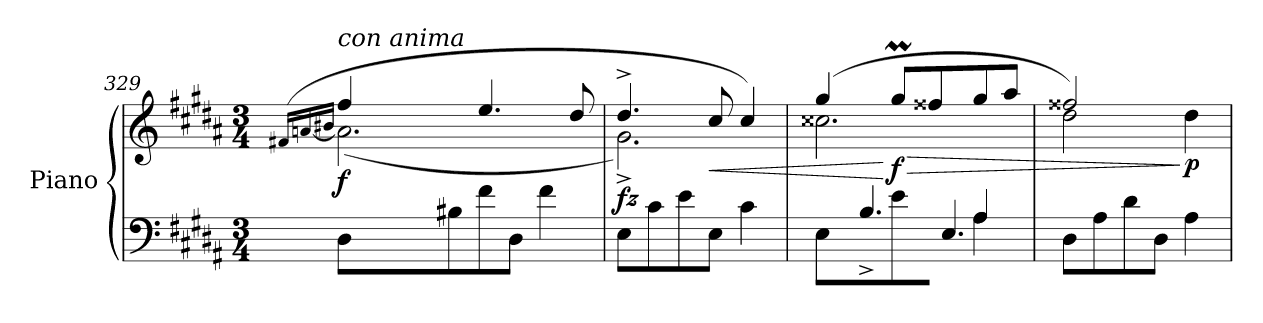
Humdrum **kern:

**kern	**kern	**dynam
*part1	*part1	*part1
*staff2	*staff1	*staff1/2
*I"Piano	*	*
*I'Pno	*	*
!!LO:LB:g=z
*clefF4	*clefG2	*
*k[f#c#g#d#a#]	*k[f#c#g#d#a#]	*
*M3/4	*M3/4	*
=329	=329	=329
*	*^	*
.	.	(16qf#X/LL	.
.	.	[16qan/	.
.	.	16qb#X/JJ	.
*	*	*^	*
*	*	*	*Xtuplet	*
!	!LO:TX:a:i:t=con anima	!	!	!
!	!	!	!	!LO:DY:b
8D#\L	4ff#/	(2.a\]	24f#yy	f
.	.	.	[24ayy	.
.	.	.	24ayy_ 24b#yy	.
8B#X\	.	.	8ayy_ 8ff#yy	.
8f#\	4.ee/	.	2ayy]	.
8D#\J	.	.	.	.
4f#\	.	.	.	.
.	8dd#/	.	.	.
*	*	*v	*v	*
=330	=330	=330	=330
!	!	!	!LO:DY:b
8E\L	4.dd#^/	2.g#^\)	fz
8c#\	.	.	.
8e\	.	.	.
!	!	!	!LO:HP:b
8E\J	8cc#/	.	<
4c#\	4cc#/)	.	.
=331	=331	=331	=331
*^	*	*	*
*	*^	*	*	*
8E\L	8ryy	4.ryy	(4gg#/	2.cc##X\	.
8B\yy	4.B^/	.	.	.	.
!	!	!	!	!	!LO:HP:n=1:b
!	!	!	!	!	!LO:DY:n=1:b
8e\	.	.	8gg#M/L	.	[ > f
8E\Jyy	.	4.E/	8ff##X/	.	.
4A#\	4A#/	.	8gg#/	.	.
.	.	.	8aa#/J	.	.
*v	*v	*v	*	*	*
=332	=332	=332	=332
8D#\L	2ff##X/)	2dd#\	.
8A#\	.	.	.
8d#\	.	.	.
8D#\J	.	.	.
!	!	!	!LO:DY:n=1:b
4A#\	4dd#\	4ryy	] p
*	*v	*v	*
=	=	=
*-	*-	*-
